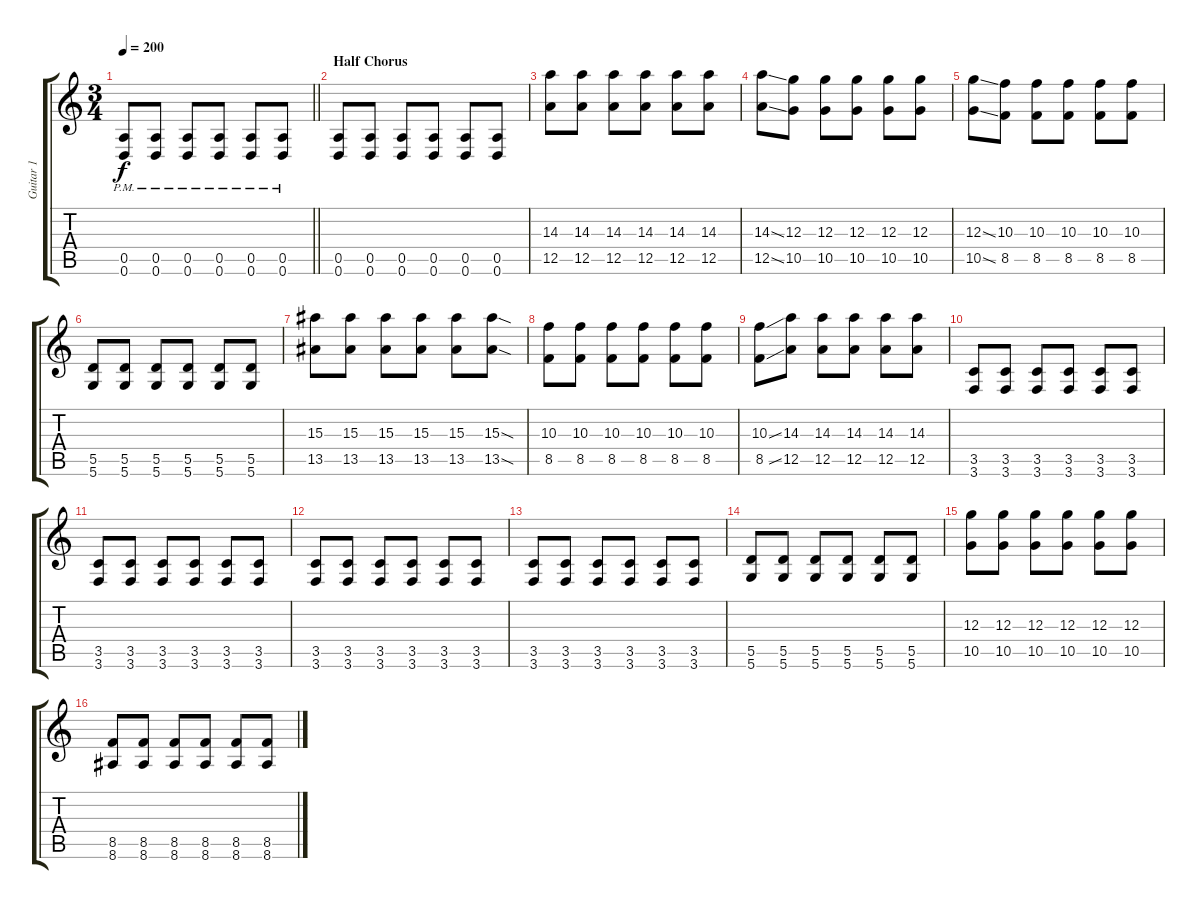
\track ("Guitar 1" "Guitar 1") {instrument overdrivenguitar}
\staff {score tabs}
\tuning (E4 B3 G3 D3 A2 D2) {hide}
\ts (3 4)
\tempo 200
\clef g2
\barLineRight lightlight
\ks c
(0.5{pm} 0.6{pm}).8{dy f} (0.5{pm} 0.6{pm}).8 (0.5{pm} 0.6{pm}).8 (0.5{pm} 0.6{pm}).8 (0.5{pm} 0.6{pm}).8 (0.5{pm} 0.6{pm}).8 |
\section ("" "Half Chorus")
(0.5 0.6).8 (0.5 0.6).8 (0.5 0.6).8 (0.5 0.6).8 (0.5 0.6).8 (0.5 0.6).8 |
(14.3 12.5).8 (14.3 12.5).8 (14.3 12.5).8 (14.3 12.5).8 (14.3 12.5).8 (14.3 12.5).8 |
(14.3{ss} 12.5{ss}).8 (12.3 10.5).8 (12.3 10.5).8 (12.3 10.5).8 (12.3 10.5).8 (12.3 10.5).8 |
(12.3{ss} 10.5{ss}).8 (10.3 8.5).8 (10.3 8.5).8 (10.3 8.5).8 (10.3 8.5).8 (10.3 8.5).8 |
(5.5 5.6).8 (5.5 5.6).8 (5.5 5.6).8 (5.5 5.6).8 (5.5 5.6).8 (5.5 5.6).8 |
(15.3 13.5).8 (15.3 13.5).8 (15.3 13.5).8 (15.3 13.5).8 (15.3 13.5).8 (15.3{sod} 13.5{sod}).8 |
(10.3 8.5).8 (10.3 8.5).8 (10.3 8.5).8 (10.3 8.5).8 (10.3 8.5).8 (10.3 8.5).8 |
(10.3{ss} 8.5{ss}).8 (14.3 12.5).8 (14.3 12.5).8 (14.3 12.5).8 (14.3 12.5).8 (14.3 12.5).8 |
(3.5 3.6).8 (3.5 3.6).8 (3.5 3.6).8 (3.5 3.6).8 (3.5 3.6).8 (3.5 3.6).8 |
(3.5 3.6).8 (3.5 3.6).8 (3.5 3.6).8 (3.5 3.6).8 (3.5 3.6).8 (3.5 3.6).8 |
(3.5 3.6).8 (3.5 3.6).8 (3.5 3.6).8 (3.5 3.6).8 (3.5 3.6).8 (3.5 3.6).8 |
(3.5 3.6).8 (3.5 3.6).8 (3.5 3.6).8 (3.5 3.6).8 (3.5 3.6).8 (3.5 3.6).8 |
(5.5 5.6).8 (5.5 5.6).8 (5.5 5.6).8 (5.5 5.6).8 (5.5 5.6).8 (5.5 5.6).8 |
(12.3 10.5).8 (12.3 10.5).8 (12.3 10.5).8 (12.3 10.5).8 (12.3 10.5).8 (12.3 10.5).8 |
(8.5 8.6).8 (8.5 8.6).8 (8.5 8.6).8 (8.5 8.6).8 (8.5 8.6).8 (8.5 8.6).8
